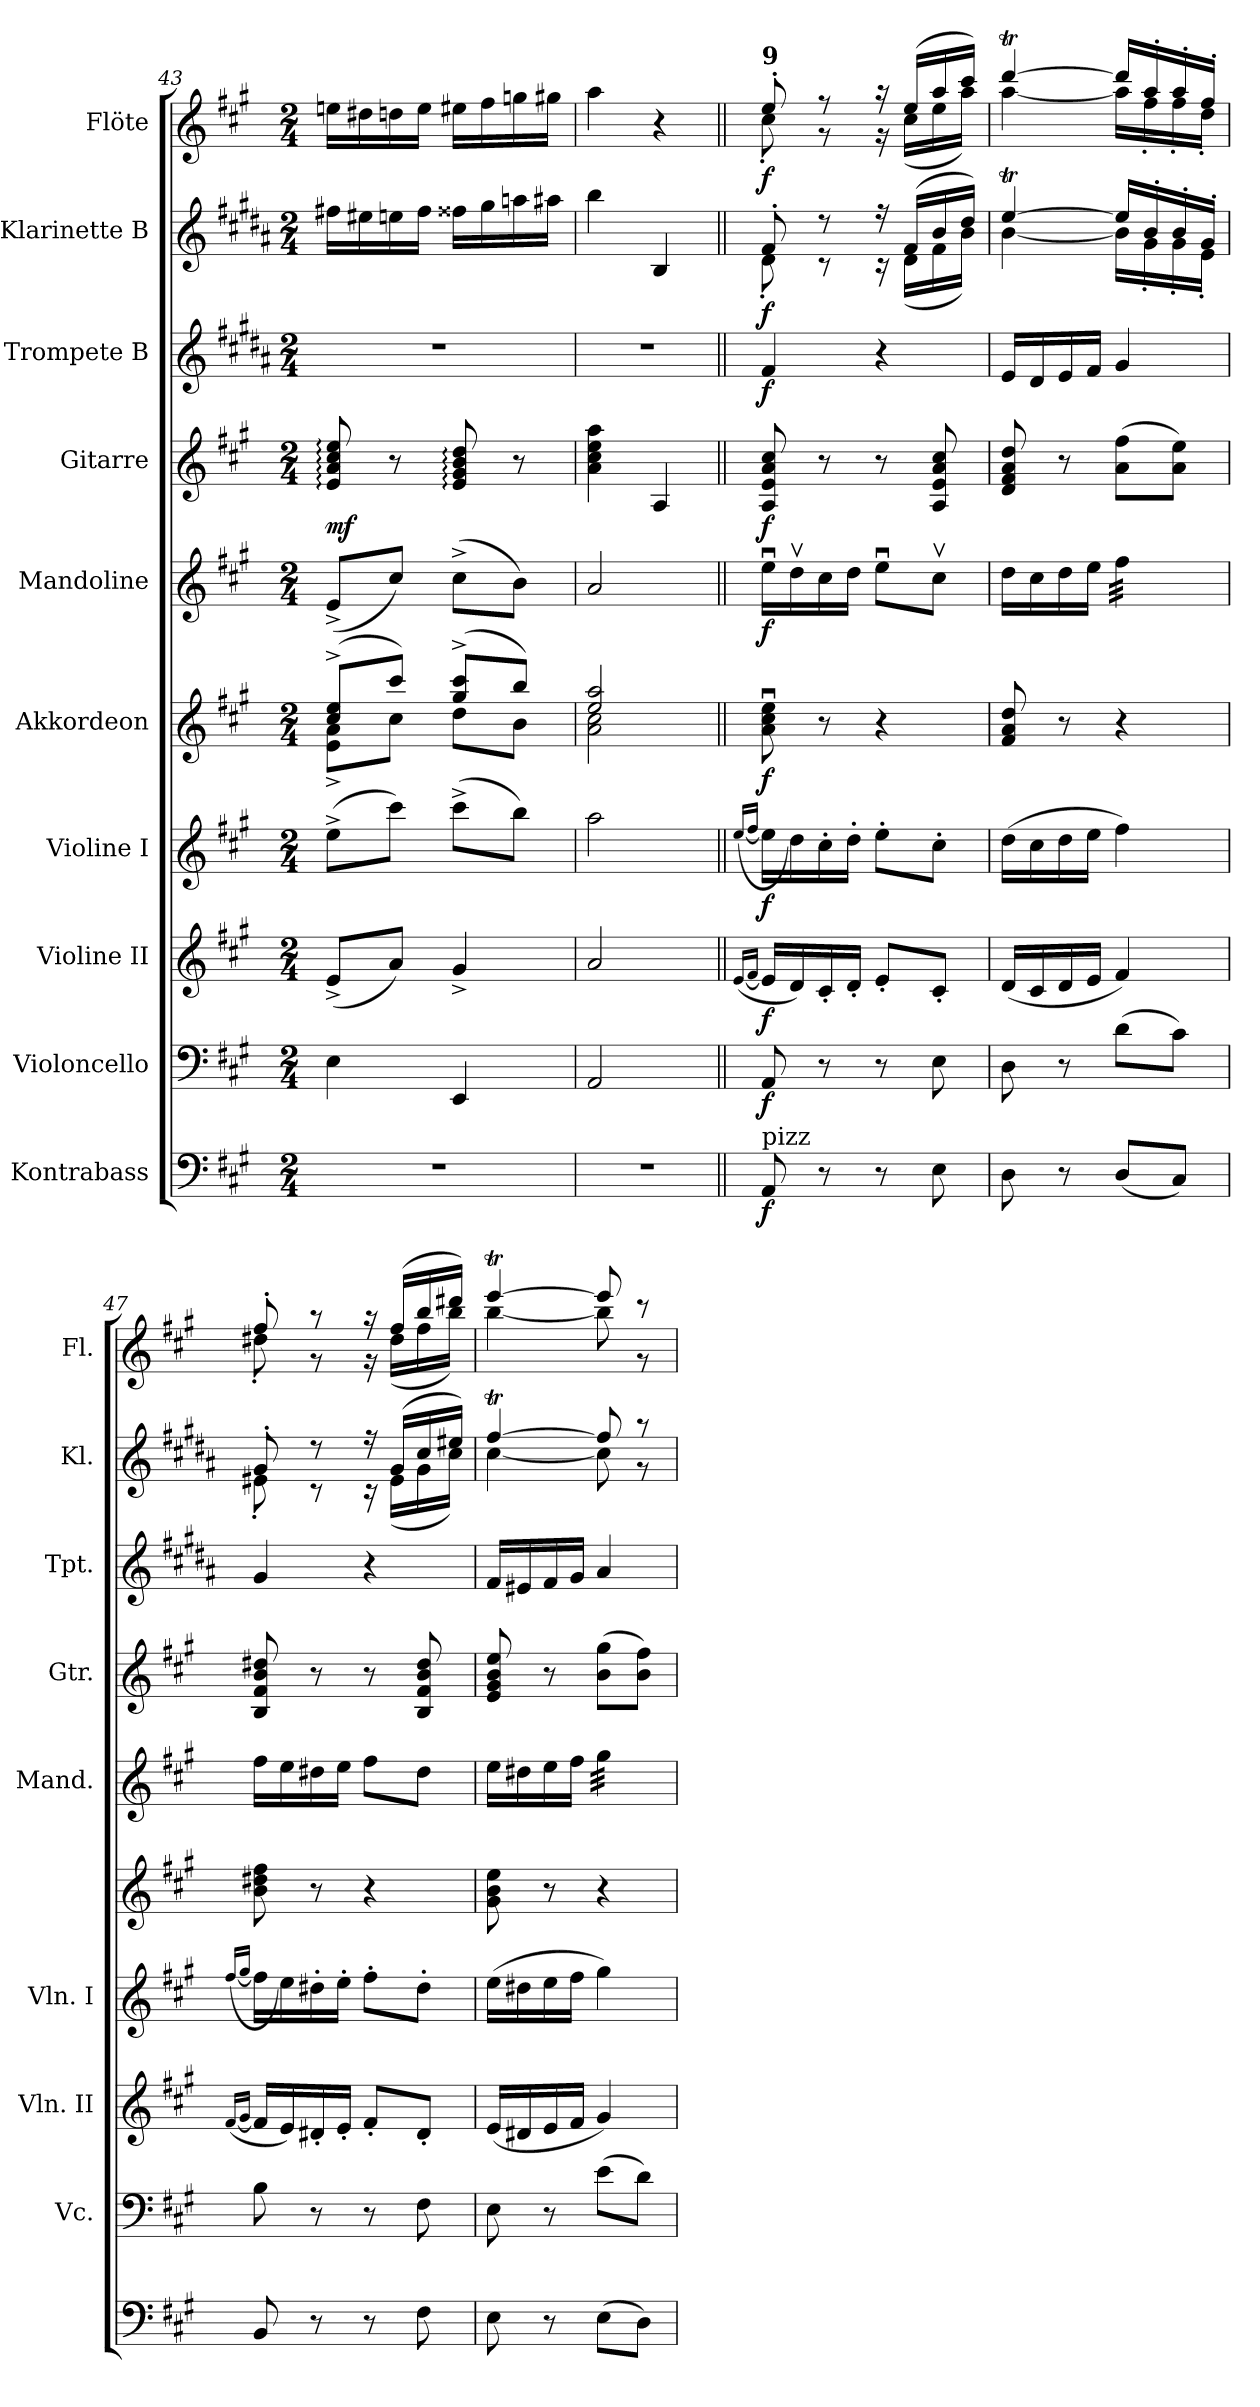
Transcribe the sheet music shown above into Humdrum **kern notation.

**kern	**dynam	**kern	**dynam	**kern	**dynam	**kern	**dynam	**kern	**dynam	**kern	**dynam	**kern	**dynam	**kern	**dynam	**kern	**dynam	**kern	**dynam
*part10	*part10	*part9	*part9	*part8	*part8	*part7	*part7	*part6	*part6	*part5	*part5	*part4	*part4	*part3	*part3	*part2	*part2	*part1	*part1
*staff10	*staff10	*staff9	*staff9	*staff8	*staff8	*staff7	*staff7	*staff6	*staff6	*staff5	*staff5	*staff4	*staff4	*staff3	*staff3	*staff2	*staff2	*staff1	*staff1
*I"Kontrabass	*	*I"Violoncello	*	*I"Violine II	*	*I"Violine I	*	*I"Akkordeon	*	*I"Mandoline	*	*I"Gitarre	*	*I"Trompete B	*	*I"Klarinette B	*	*I"Flöte	*
*	*	*I'Vc.	*	*I'Vln. II	*	*I'Vln. I	*	*	*	*I'Mand.	*	*I'Gtr.	*	*I'Tpt.	*	*I'Kl.	*	*I'Fl.	*
*clefF4	*	*clefF4	*	*clefG2	*	*clefG2	*	*clefG2	*	*clefG2	*	*clefG2	*	*clefG2	*	*clefG2	*	*clefG2	*
*ITrd7c12	*	*	*	*	*	*	*	*	*	*	*	*ITrd7c12	*	*ITrd1c2	*	*ITrd1c2	*	*	*
*k[f#c#g#]	*	*k[f#c#g#]	*	*k[f#c#g#]	*	*k[f#c#g#]	*	*k[f#c#g#]	*	*k[f#c#g#]	*	*k[f#c#g#]	*	*k[f#c#g#]	*	*k[f#c#g#]	*	*k[f#c#g#]	*
*A:	*	*A:	*	*A:	*	*A:	*	*A:	*	*A:	*	*A:	*	*A:	*	*A:	*	*A:	*
*M2/4	*	*M2/4	*	*M2/4	*	*M2/4	*	*M2/4	*	*M2/4	*	*M2/4	*	*M2/4	*	*M2/4	*	*M2/4	*
=43	=43	=43	=43	=43	=43	=43	=43	=43	=43	=43	=43	=43	=43	=43	=43	=43	=43	=43	=43
!LO:N:vis=1	!	!	!	!	!	!	!	!	!	!	!	!	!	!LO:N:vis=1	!	!	!	!	!
*	*	*	*	*	*	*	*	*^	*	*	*	*	*	*	*	*	*	*	*
2r	.	4Ei\	.	(8e^i/L	.	(8ee^i\L	.	(8cc#i/^ 8eei^L	8ei\^ 8ai^L	.	(8e^i/L	.	8Ei/: 8Ai: 8c#i: 8ei:	mf	2r	.	16eeni\LL	.	16eeni\LL	.
.	.	.	.	.	.	.	.	.	.	.	.	.	.	.	.	.	16dd#Xi\	.	16dd#Xi\	.
.	.	.	.	8ai/J)	.	8ccc#i\J)	.	8ccc#i/J)	8cc#i\J	.	8cc#i/J)	.	8r	.	.	.	16ddni\	.	16ddni\	.
.	.	.	.	.	.	.	.	.	.	.	.	.	.	.	.	.	16eei\JJ	.	16eei\JJ	.
.	.	4EEi/	.	4g#^i/	.	(8ccc#^i\L	.	(8gg#i/^ 8ccc#i^L	8ddi\L	.	(8cc#^i\L	.	8Ei/: 8G#i: 8Bi: 8di:	.	.	.	16ee#Xi\LL	.	16ee#Xi\LL	.
.	.	.	.	.	.	.	.	.	.	.	.	.	.	.	.	.	16ff#i\	.	16ff#i\	.
.	.	.	.	.	.	8bbi\J)	.	8bbi/J)	8bi\J	.	8bi\J)	.	8r	.	.	.	16ggni\	.	16ggni\	.
.	.	.	.	.	.	.	.	.	.	.	.	.	.	.	.	.	16gg#Xi\JJ	.	16gg#Xi\JJ	.
!!LO:PB:g=z
=44	=44	=44	=44	=44	=44	=44	=44	=44	=44	=44	=44	=44	=44	=44	=44	=44	=44	=44	=44	=44
!LO:N:vis=1	!	!	!	!	!	!	!	!	!	!	!	!	!	!	!LO:N:vis=1	!	!	!	!	!
2r	.	2AAi/	.	2ai/	.	2aai\	.	2eei/ 2aai	2ai\ 2cc#i	.	2ai/	.	4Ai\ 4c#i 4ei 4ai	.	2r	.	4aai\	.	4aai\	.
.	.	.	.	.	.	.	.	.	.	.	.	.	4AAi/	.	.	.	4Ai/	.	4r	.
*	*	*	*	*	*	*	*	*v	*v	*	*	*	*	*	*	*	*	*	*	*
=45||	=45||	=45||	=45||	=45||	=45||	=45||	=45||	=45||	=45||	=45||	=45||	=45||	=45||	=45||	=45||	=45||	=45||	=45||	=45||
.	.	.	.	([>16qei/LL	.	([>16qeei/LL	.	.	.	.	.	.	.	.	.	.	.	.	.
.	.	.	.	16qf#i/JJ	.	16qff#i/JJ	.	.	.	.	.	.	.	.	.	.	.	.	.
*	*	*	*	*	*	*	*	*	*	*	*	*	*	*	*	*^	*	*^	*
!	!	!	!	!	!	!	!	!	!	!	!	!	!	!	!	!	!	!	!LO:TX:a:B:t=9	!	!
!LO:TX:a:t=pizz	!	!	!	!	!	!	!	!	!	!	!	!	!	!	!	!	!	!	!	!	!
8AAAi/	f	8AAi/	f	16ei/LL]	f	16eei\LL]	f	8ai\u 8cc#iu 8eeiu	f	16eeui\LL	f	8AAi/ 8Ei 8Ai 8c#i	f	4ei/	f	8e'i/	8c#'i\	f	8ee'i/	8cc#'i\	f
.	.	.	.	16di/)	.	16ddi\)	.	.	.	16ddvi\	.	.	.	.	.	.	.	.	.	.	.
8r	.	8r	.	16c#'i/	.	16cc#'i\	.	8r	.	16cc#i\	.	8r	.	.	.	8r	8r	.	8r	8r	.
.	.	.	.	16d'i/JJ	.	16dd'i\JJ	.	.	.	16ddi\JJ	.	.	.	.	.	.	.	.	.	.	.
8r	.	8r	.	8e'i/L	.	8ee'i\L	.	4r	.	8eeui\L	.	8r	.	4r	.	16r	16r	.	16r	16r	.
.	.	.	.	.	.	.	.	.	.	.	.	.	.	.	.	(16ei/LL	(16c#i\LL	.	(16eei/LL	(16cc#i\LL	.
8EEi\	.	8Ei\	.	8c#'i/J	.	8cc#'i\J	.	.	.	8cc#vi\J	.	8AAi/ 8Ei 8Ai 8c#i	.	.	.	16ai/	16ei\	.	16aai/	16eei\	.
.	.	.	.	.	.	.	.	.	.	.	.	.	.	.	.	16cc#i/JJ)	16ai\JJ)	.	16ccc#i/JJ)	16aai\JJ)	.
=46	=46	=46	=46	=46	=46	=46	=46	=46	=46	=46	=46	=46	=46	=46	=46	=46	=46	=46	=46	=46	=46
8DDi\	.	8Di\	.	(16di/LL	.	(16ddi\LL	.	8f#i/ 8ai 8ddi	.	16ddi\LL	.	8Di/ 8F#i 8Ai 8di	.	16di/LL	.	[>4ddTi/	[<4ai\	.	[>4dddTi/	[<4aai\	.
.	.	.	.	16c#i/	.	16cc#i\	.	.	.	16cc#i\	.	.	.	16c#i/	.	.	.	.	.	.	.
8r	.	8r	.	16di/	.	16ddi\	.	8r	.	16ddi\	.	8r	.	16di/	.	.	.	.	.	.	.
.	.	.	.	16ei/JJ	.	16eei\JJ	.	.	.	16eei\JJ	.	.	.	16ei/JJ	.	.	.	.	.	.	.
*	*	*	*	*	*	*	*	*	*	*tremolo	*	*	*	*	*	*	*	*	*	*	*
(8DDi/L	.	(8di\L	.	4f#i/)	.	4ff#i\)	.	4r	.	32ff#i\LLL	.	(8Ai\ 8f#iL	.	4f#i/	.	16ddi/LL]	16ai\LL]	.	16dddi/LL]	16aai\LL]	.
.	.	.	.	.	.	.	.	.	.	32ff#i\	.	.	.	.	.	.	.	.	.	.	.
.	.	.	.	.	.	.	.	.	.	32ff#i\	.	.	.	.	.	16a'i/	16f#'i\	.	16aa'i/	16ff#'i\	.
.	.	.	.	.	.	.	.	.	.	32ff#i\	.	.	.	.	.	.	.	.	.	.	.
8CC#i/J)	.	8c#i\J)	.	.	.	.	.	.	.	32ff#i\	.	8Ai\ 8eiJ)	.	.	.	16a'i/	16f#'i\	.	16aa'i/	16ff#'i\	.
.	.	.	.	.	.	.	.	.	.	32ff#i\	.	.	.	.	.	.	.	.	.	.	.
.	.	.	.	.	.	.	.	.	.	32ff#i\	.	.	.	.	.	16f#'i/JJ	16d'i\JJ	.	16ff#'i/JJ	16dd'i\JJ	.
.	.	.	.	.	.	.	.	.	.	32ff#i\JJJ	.	.	.	.	.	.	.	.	.	.	.
*	*	*	*	*	*	*	*	*	*	*Xtremolo	*	*	*	*	*	*	*	*	*	*	*
=47	=47	=47	=47	=47	=47	=47	=47	=47	=47	=47	=47	=47	=47	=47	=47	=47	=47	=47	=47	=47	=47
.	.	.	.	([>16qf#i/LL	.	([>16qff#i/LL	.	.	.	.	.	.	.	.	.	.	.	.	.	.	.
.	.	.	.	16qg#i/JJ	.	16qgg#i/JJ	.	.	.	.	.	.	.	.	.	.	.	.	.	.	.
8BBBi/	.	8Bi\	.	16f#i/LL]	.	16ff#i\LL]	.	8bi\ 8dd#Xi 8ff#i	.	16ff#i\LL	.	8BBi/ 8F#i 8Bi 8d#Xi	.	4f#i/	.	8f#'i/	8d#X'i\	.	8ff#'i/	8dd#X'i\	.
.	.	.	.	16ei/)	.	16eei\)	.	.	.	16eei\	.	.	.	.	.	.	.	.	.	.	.
8r	.	8r	.	16d#X'i/	.	16dd#X'i\	.	8r	.	16dd#Xi\	.	8r	.	.	.	8r	8r	.	8r	8r	.
.	.	.	.	16e'i/JJ	.	16ee'i\JJ	.	.	.	16eei\JJ	.	.	.	.	.	.	.	.	.	.	.
8r	.	8r	.	8f#'i/L	.	8ff#'i\L	.	4r	.	8ff#i\L	.	8r	.	4r	.	16r	16r	.	16r	16r	.
.	.	.	.	.	.	.	.	.	.	.	.	.	.	.	.	(16f#i/LL	(16d#i\LL	.	(16ff#i/LL	(16dd#i\LL	.
8FF#i\	.	8F#i\	.	8d#'i/J	.	8dd#'i\J	.	.	.	8dd#i\J	.	8BBi/ 8F#i 8Bi 8d#i	.	.	.	16bi/	16f#i\	.	16bbi/	16ff#i\	.
.	.	.	.	.	.	.	.	.	.	.	.	.	.	.	.	16dd#Xi/JJ)	16bi\JJ)	.	16ddd#Xi/JJ)	16bbi\JJ)	.
=48	=48	=48	=48	=48	=48	=48	=48	=48	=48	=48	=48	=48	=48	=48	=48	=48	=48	=48	=48	=48	=48
8EEi\	.	8Ei\	.	(16ei/LL	.	(16eei\LL	.	8g#i\ 8bi 8eei	.	16eei\LL	.	8Ei/ 8G#i 8Bi 8ei	.	16ei/LL	.	[>4eeTi/	[<4bi\	.	[>4eeeTi/	[<4bbi\	.
.	.	.	.	16d#Xi/	.	16dd#Xi\	.	.	.	16dd#Xi\	.	.	.	16d#Xi/	.	.	.	.	.	.	.
8r	.	8r	.	16ei/	.	16eei\	.	8r	.	16eei\	.	8r	.	16ei/	.	.	.	.	.	.	.
.	.	.	.	16f#i/JJ	.	16ff#i\JJ	.	.	.	16ff#i\JJ	.	.	.	16f#i/JJ	.	.	.	.	.	.	.
*	*	*	*	*	*	*	*	*	*	*tremolo	*	*	*	*	*	*	*	*	*	*	*
(8EEi\L	.	(8ei\L	.	4g#i/)	.	4gg#i\)	.	4r	.	32gg#i\LLL	.	(8Bi\ 8g#iL	.	4g#i/	.	8eei/]	8bi\]	.	8eeei/]	8bbi\]	.
.	.	.	.	.	.	.	.	.	.	32gg#i\	.	.	.	.	.	.	.	.	.	.	.
.	.	.	.	.	.	.	.	.	.	32gg#i\	.	.	.	.	.	.	.	.	.	.	.
.	.	.	.	.	.	.	.	.	.	32gg#i\	.	.	.	.	.	.	.	.	.	.	.
8DDi\J)	.	8di\J)	.	.	.	.	.	.	.	32gg#i\	.	8Bi\ 8f#iJ)	.	.	.	8r	8r	.	8r	8r	.
.	.	.	.	.	.	.	.	.	.	32gg#i\	.	.	.	.	.	.	.	.	.	.	.
.	.	.	.	.	.	.	.	.	.	32gg#i\	.	.	.	.	.	.	.	.	.	.	.
.	.	.	.	.	.	.	.	.	.	32gg#i\JJJ	.	.	.	.	.	.	.	.	.	.	.
*	*	*	*	*	*	*	*	*	*	*Xtremolo	*	*	*	*	*	*	*	*	*	*	*
*	*	*	*	*	*	*	*	*	*	*	*	*	*	*	*	*v	*v	*	*	*	*
*	*	*	*	*	*	*	*	*	*	*	*	*	*	*	*	*	*	*v	*v	*
=	=	=	=	=	=	=	=	=	=	=	=	=	=	=	=	=	=	=	=
*-	*-	*-	*-	*-	*-	*-	*-	*-	*-	*-	*-	*-	*-	*-	*-	*-	*-	*-	*-
